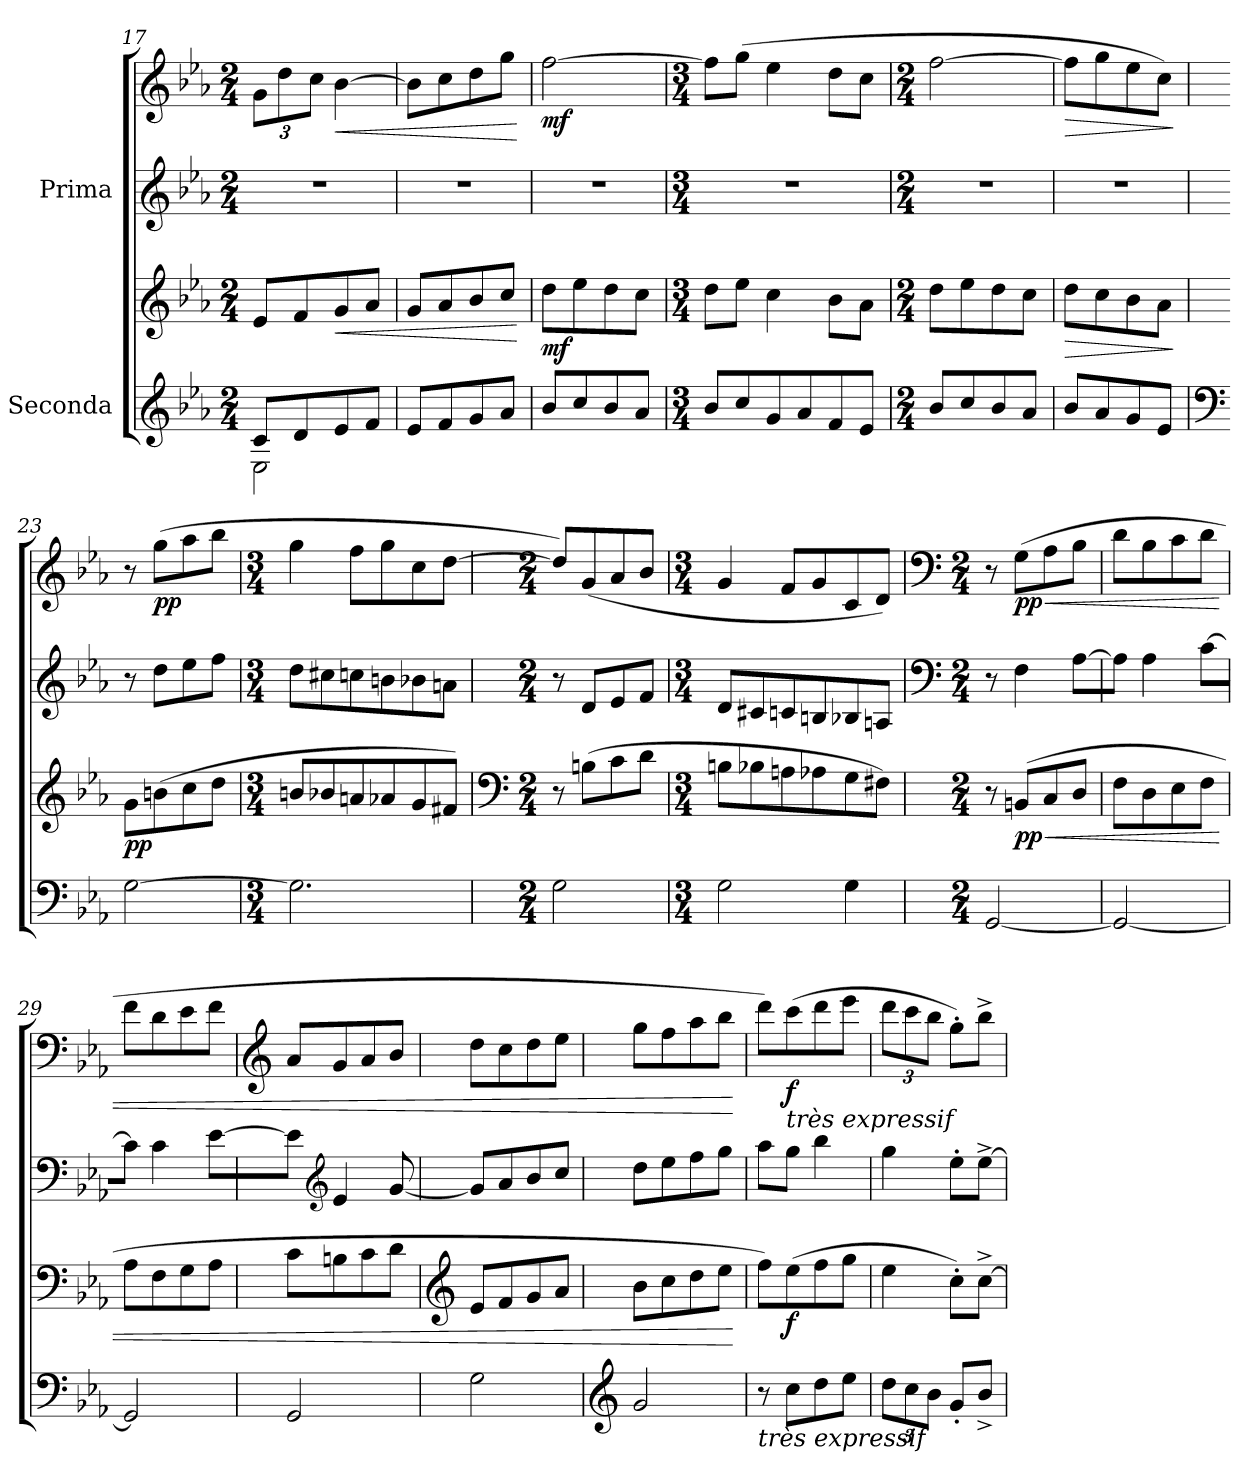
**kern	**kern	**dynam	**kern	**kern	**dynam
*part2	*part2	*part2	*part1	*part1	*part1
*staff4	*staff3	*staff3/4	*staff2	*staff1	*staff1/2
*I"Seconda	*	*	*I"Prima	*	*
!!LO:LB:g=z
*clefG2	*clefG2	*	*clefG2	*clefG2	*
*k[b-e-a-]	*k[b-e-a-]	*	*k[b-e-a-]	*k[b-e-a-]	*
*M2/4	*M2/4	*	*M2/4	*M2/4	*
=17	=17	=17	=17	=17	=17
*^	*	*	*	*	*
*	*	*	*	*	*Xbrackettup	*
8c/L	2E-\	8e-/L	.	2r	12g\L	.
.	.	.	.	.	12dd\	.
8d/	.	8f/	.	.	.	.
.	.	.	.	.	12cc\J	.
!	!	!	!LO:HP:b	!	!	!LO:HP:b
8e-/	.	8g/	<	.	[4b-\	<
8f/J	.	8a-/J	.	.	.	.
*v	*v	*	*	*	*	*
=18	=18	=18	=18	=18	=18
8e-/L	8g/L	.	2r	8b-\L]	.
8f/	8a-/	.	.	8cc\	.
8g/	8b-/	.	.	8dd\	.
8a-/J	8cc/J	.	.	8gg\J	.
.	.	[	.	.	[
=19	=19	=19	=19	=19	=19
!	!	!LO:DY:b	!	!	!LO:DY:b
8b-/L	8dd\L	mf	2r	[2ff\	mf
8cc/	8ee-\	.	.	.	.
8b-/	8dd\	.	.	.	.
8a-/J	8cc\J	.	.	.	.
=20	=20	=20	=20	=20	=20
*M3/4	*M3/4	*	*M3/4	*M3/4	*
8b-/L	8dd\L	.	2.r	8ff\L]	.
8cc/	8ee-\J	.	.	(>8gg\J	.
8g/	4cc\	.	.	4ee-\	.
8a-/	.	.	.	.	.
8f/	8b-\L	.	.	8dd\L	.
8e-/J	8a-\J	.	.	8cc\J	.
=21	=21	=21	=21	=21	=21
*M2/4	*M2/4	*	*M2/4	*M2/4	*
8b-/L	8dd\L	.	2r	[2ff\	.
8cc/	8ee-\	.	.	.	.
8b-/	8dd\	.	.	.	.
8a-/J	8cc\J	.	.	.	.
=22	=22	=22	=22	=22	=22
!	!	!LO:HP:b	!	!	!LO:HP:b
8b-/L	8dd\L	>	2r	8ff\L]	>
8a-/	8cc\	.	.	8gg\	.
*	*	*	*	*MM60	*
8g/	8b-\	.	.	8ee-\	.
*	*	*	*	*MM57	*
8e-/J	8a-\J	.	.	8cc\J)	.
.	.	]	.	.	]
!!LO:PB:g=z
=23	=23	=23	=23	=23	=23
*clefF4	*	*	*	*	*
!	!	!LO:DY:b	!	!	!
[2G\	8g\L	pp	8r	8r	.
!	!	!	!	!	!LO:DY:b
.	(>8bn\	.	8dd\L	(>8gg\L	pp
*	*	*	*	*MM60	*
.	8cc\	.	8ee-\	8aa-\	.
*	*	*	*	*MM63	*
.	8dd\J	.	8ff\J	8bb-i\J	.
=24	=24	=24	=24	=24	=24
*M3/4	*M3/4	*	*M3/4	*M3/4	*
2.G\]	8bn/L	.	8dd\L	4gg\	.
.	8b-X/	.	8cc#X\	.	.
.	8an/	.	8ccn\	8ff\L	.
.	8a-X/	.	8bn\	8gg\	.
.	8g/	.	8b-X\	8cc\	.
.	8f#X/J)	.	8an\J	[8dd\J	.
=25	=25	=25	=25	=25	=25
*	*clefF4	*	*	*	*
*M2/4	*M2/4	*	*M2/4	*M2/4	*
2G\	8r	.	8r	8dd/L])	.
.	(>8Bn\L	.	8d/L	(<8g/	.
.	8c\	.	8e-/	8a-/	.
.	8d\J	.	8f/J	8b-/J	.
=26	=26	=26	=26	=26	=26
*M3/4	*M3/4	*	*M3/4	*M3/4	*
2G\	8Bn\L	.	8d/L	4g/	.
.	8B-X\	.	8c#X/	.	.
.	8An\	.	8cn/	8f/L	.
.	8A-X\	.	8Bn/	8g/	.
4G\	8G\	.	8B-X/	8c/	.
.	8F#X\J)	.	8An/J	8d/J)	.
!!LO:LB:g=z
=27	=27	=27	=27	=27	=27
*	*	*	*clefF4	*clefF4	*
*M2/4	*M2/4	*	*M2/4	*M2/4	*
[2GG/	8r	.	8r	8r	.
!	!	!LO:HP:b	!	!	!LO:HP:b
!	!	!LO:DY:n=1:b	!	!	!LO:DY:n=1:b
.	(>8BBn/L	< pp	4F\	(>8G\L	< pp
.	8C/	.	.	8A-\	.
.	8D/J	.	[8A-\L	8B-\J	.
=28	=28	=28	=28	=28	=28
2GG/_	8F\L	.	8A-\J]	8d\L	.
.	8D\	.	4A-\	8B-\	.
.	8E-\	.	.	8c\	.
.	8F\J	.	[8c\L	8d\J	.
=29	=29	=29	=29	=29	=29
2GG/]	8A-\L	.	8c\J]	8f\L	.
.	8F\	.	4c\	8d\	.
.	8G\	.	.	8e-\	.
.	8A-\J	.	[8e-\L	8f\J	.
=30	=30	=30	=30	=30	=30
*	*	*	*	*clefG2	*
2GG/	8c\L	.	8e-\J]	8a-/L	.
*	*	*	*clefG2	*	*
.	8Bn\	.	4e-/	8g/	.
.	8c\	.	.	8a-/	.
.	8d\J	.	[8g/	8b-/J	.
=31	=31	=31	=31	=31	=31
*	*clefG2	*	*	*	*
2G\	8e-/L	.	8g/L]	8dd\L	.
.	8f/	.	8a-/	8cc\	.
.	8g/	.	8b-/	8dd\	.
.	8a-/J	.	8cc/J	8ee-\J	.
=32	=32	=32	=32	=32	=32
*clefG2	*	*	*	*	*
2g/	8b-\L	.	8dd\L	8gg\L	.
.	8cc\	.	8ee-\	8ff\	.
.	8dd\	.	8ff\	8aa-\	.
.	8ee-\J	.	8gg\J	8bb-\J	.
.	.	[	.	.	[
!!LO:LB:g=z
=33	=33	=33	=33	=33	=33
!LO:TX:b:i:t=très expressif	!	!	!	!	!
8r	8ff\L)	.	8aa-\L	8ddd\L)	.
!	!	!	!	!LO:TX:b:i:t=très expressif	!
!	!	!LO:DY:b	!	!	!LO:DY:b
8cc\L	(>8ee-\	f	8gg\J	(>8ccc\	f
*	*	*	*	*MM60	*
8dd\	8ff\	.	4bb-\	8ddd\	.
*	*	*	*	*MM57	*
8ee-\J	8gg\J	.	.	8eee-\J	.
=34	=34	=34	=34	=34	=34
*Xbrackettup	*	*	*	*	*
12dd\L	4ee-\	.	4gg\	12ddd\L	.
12cc\	.	.	.	12ccc\	.
12b-\J	.	.	.	12bb-\J	.
8g'/L	8cc'\L)	.	8ee-'\L	8gg'\L)	.
*	*	*	*	*MM60	*
8b-^/J	[8cc^\J	.	[8ee-^\J	8bb-^\J	.
=	=	=	=	=	=
*-	*-	*-	*-	*-	*-
